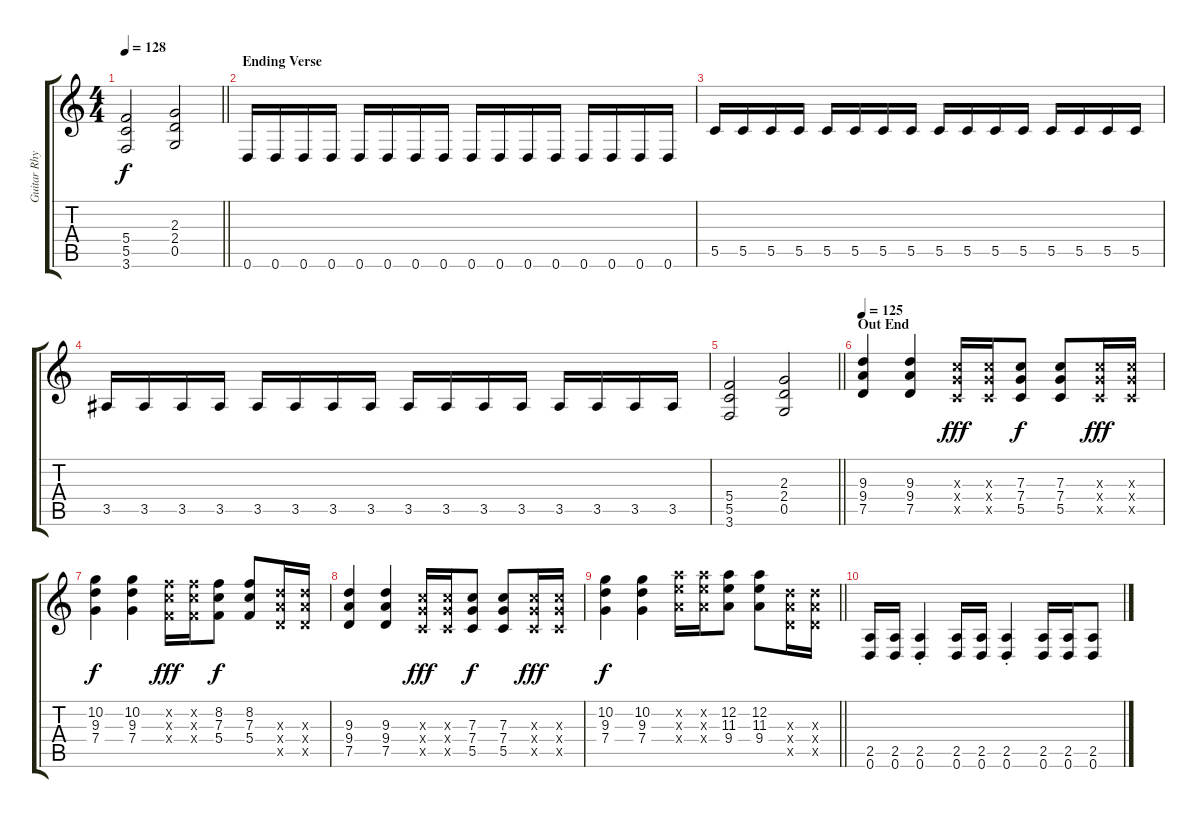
\track ("Guitar Rhythm 2" "Guitar Rhy") {instrument distortionguitar}
\staff {score tabs}
\tuning (D4 A3 F3 C3 G2 D2) {hide}
\ts (4 4)
\tempo 128
\clef g2
\barLineRight lightlight
\ks c
(5.4 5.5 3.6).2{dy f} (2.3 2.4 0.5).2 |
\section ("" "Ending Verse")
0.6.16 0.6.16 0.6.16 0.6.16 0.6.16 0.6.16 0.6.16 0.6.16 0.6.16 0.6.16 0.6.16 0.6.16 0.6.16 0.6.16 0.6.16 0.6.16 |
5.5.16 5.5.16 5.5.16 5.5.16 5.5.16 5.5.16 5.5.16 5.5.16 5.5.16 5.5.16 5.5.16 5.5.16 5.5.16 5.5.16 5.5.16 5.5.16 |
3.5.16 3.5.16 3.5.16 3.5.16 3.5.16 3.5.16 3.5.16 3.5.16 3.5.16 3.5.16 3.5.16 3.5.16 3.5.16 3.5.16 3.5.16 3.5.16 |
\barLineRight lightlight
(5.4 5.5 3.6).2 (2.3 2.4 0.5).2 |
\section ("" "Out End")
\tempo 125
(9.3 9.4 7.5).4 (9.3 9.4 7.5).4 (7.3{x} 7.4{x} 5.5{x}).16{dy fff} (7.3{x} 7.4{x} 5.5{x}).16 (7.3 7.4 5.5).8{dy f} (7.3 7.4 5.5).8 (7.3{x} 7.4{x} 5.5{x}).16{dy fff} (7.3{x} 7.4{x} 5.5{x}).16 |
(10.2 9.3 7.4).4{dy f} (10.2 9.3 7.4).4 (8.2{x} 7.3{x} 5.4{x}).16{dy fff} (8.2{x} 7.3{x} 5.4{x}).16 (8.2 7.3 5.4).8{dy f} (8.2 7.3 5.4).8 (9.3{x} 9.4{x} 7.5{x}).16 (9.3{x} 9.4{x} 7.5{x}).16 |
(9.3 9.4 7.5).4 (9.3 9.4 7.5).4 (7.3{x} 7.4{x} 5.5{x}).16{dy fff} (7.3{x} 7.4{x} 5.5{x}).16 (7.3 7.4 5.5).8{dy f} (7.3 7.4 5.5).8 (7.3{x} 7.4{x} 5.5{x}).16{dy fff} (7.3{x} 7.4{x} 5.5{x}).16 |
\barLineRight lightlight
(10.2 9.3 7.4).4{dy f} (10.2 9.3 7.4).4 (12.2{x} 11.3{x} 9.4{x}).16 (12.2{x} 11.3{x} 9.4{x}).16 (12.2 11.3 9.4).8 (12.2 11.3 9.4).8 (9.3{x} 9.4{x} 7.5{x}).16 (9.3{x} 9.4{x} 7.5{x}).16 |
(2.5 0.6).16 (2.5 0.6).16 (2.5{st} 0.6{st}).4 (2.5 0.6).16 (2.5 0.6).16 (2.5{st} 0.6{st}).4 (2.5 0.6).16 (2.5 0.6).16 (2.5 0.6).8
